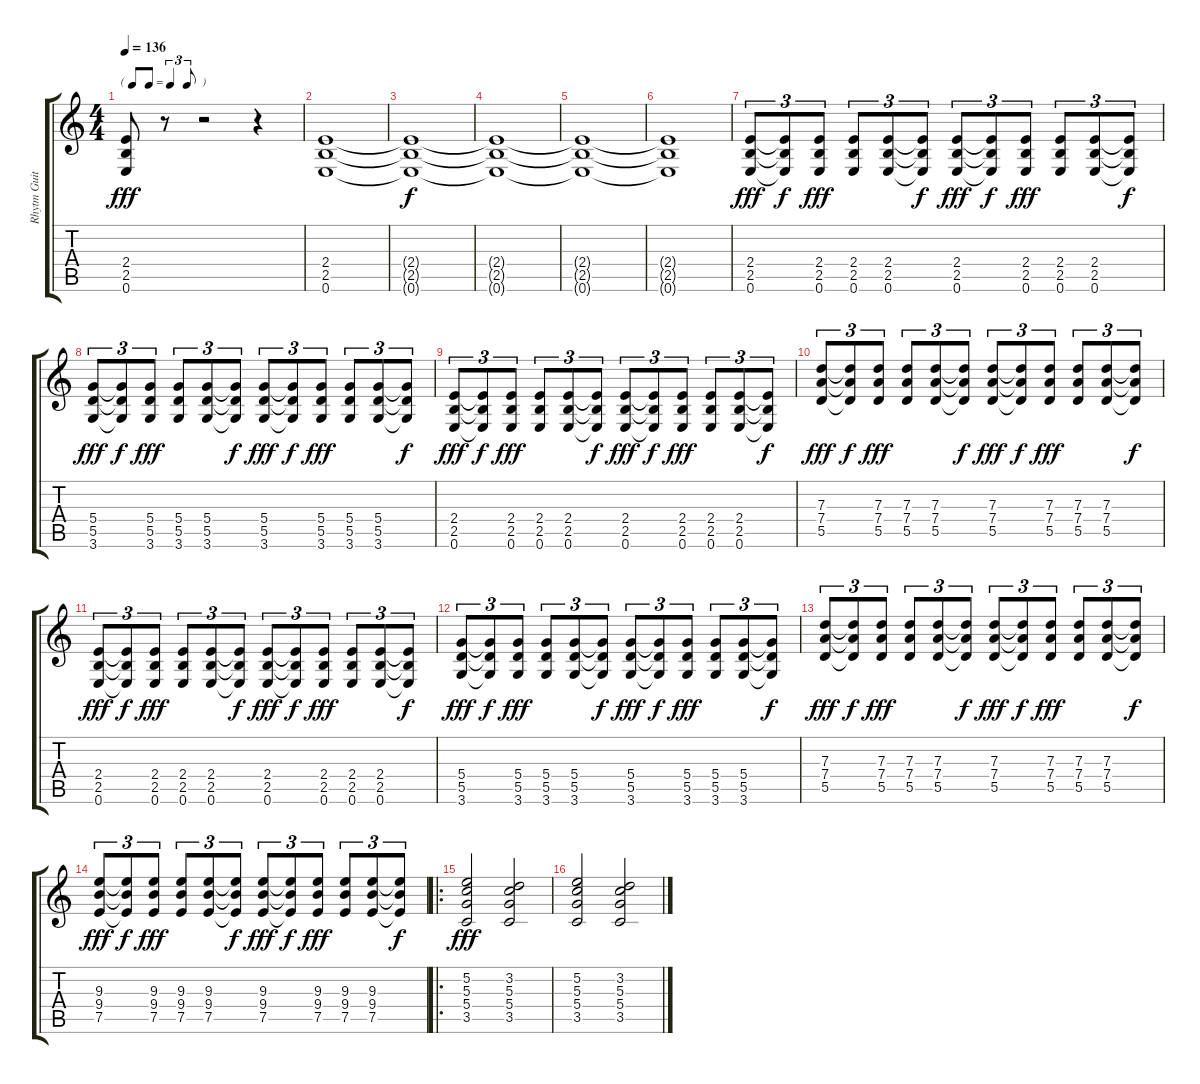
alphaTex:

\track ("Rhytm Guitar" "Rhytm Guit") {instrument distortionguitar}
\staff {score tabs}
\tuning (E4 B3 G3 D3 A2 E2) {hide}
\ts (4 4)
\tf triplet8th
\tempo 136
\clef g2
\ks c
(2.4 2.5 0.6).8{dy fff} r.8 r.2 r.4 |
(2.4 2.5 0.6).1 |
(2.4{t} 2.5{t} 0.6{t}).1{dy f} |
(2.4{t} 2.5{t} 0.6{t}).1 |
(2.4{t} 2.5{t} 0.6{t}).1 |
(2.4{t} 2.5{t} 0.6{t}).1 |
(2.4 2.5 0.6).8{tu (3 2) dy fff} (2.4{t} 2.5{t} 0.6{t}).8{tu (3 2) dy f} (2.4 2.5 0.6).8{tu (3 2) dy fff} (2.4 2.5 0.6).8{tu (3 2)} (2.4 2.5 0.6).8{tu (3 2)} (2.4{t} 2.5{t} 0.6{t}).8{tu (3 2) dy f} (2.4 2.5 0.6).8{tu (3 2) dy fff} (2.4{t} 2.5{t} 0.6{t}).8{tu (3 2) dy f} (2.4 2.5 0.6).8{tu (3 2) dy fff} (2.4 2.5 0.6).8{tu (3 2)} (2.4 2.5 0.6).8{tu (3 2)} (2.4{t} 2.5{t} 0.6{t}).8{tu (3 2) dy f} |
(5.4 5.5 3.6).8{tu (3 2) dy fff} (5.4{t} 5.5{t} 3.6{t}).8{tu (3 2) dy f} (5.4 5.5 3.6).8{tu (3 2) dy fff} (5.4 5.5 3.6).8{tu (3 2)} (5.4 5.5 3.6).8{tu (3 2)} (5.4{t} 5.5{t} 3.6{t}).8{tu (3 2) dy f} (5.4 5.5 3.6).8{tu (3 2) dy fff} (5.4{t} 5.5{t} 3.6{t}).8{tu (3 2) dy f} (5.4 5.5 3.6).8{tu (3 2) dy fff} (5.4 5.5 3.6).8{tu (3 2)} (5.4 5.5 3.6).8{tu (3 2)} (5.4{t} 5.5{t} 3.6{t}).8{tu (3 2) dy f} |
(2.4 2.5 0.6).8{tu (3 2) dy fff} (2.4{t} 2.5{t} 0.6{t}).8{tu (3 2) dy f} (2.4 2.5 0.6).8{tu (3 2) dy fff} (2.4 2.5 0.6).8{tu (3 2)} (2.4 2.5 0.6).8{tu (3 2)} (2.4{t} 2.5{t} 0.6{t}).8{tu (3 2) dy f} (2.4 2.5 0.6).8{tu (3 2) dy fff} (2.4{t} 2.5{t} 0.6{t}).8{tu (3 2) dy f} (2.4 2.5 0.6).8{tu (3 2) dy fff} (2.4 2.5 0.6).8{tu (3 2)} (2.4 2.5 0.6).8{tu (3 2)} (2.4{t} 2.5{t} 0.6{t}).8{tu (3 2) dy f} |
(7.3 7.4 5.5).8{tu (3 2) dy fff} (7.3{t} 7.4{t} 5.5{t}).8{tu (3 2) dy f} (7.3 7.4 5.5).8{tu (3 2) dy fff} (7.3 7.4 5.5).8{tu (3 2)} (7.3 7.4 5.5).8{tu (3 2)} (7.3{t} 7.4{t} 5.5{t}).8{tu (3 2) dy f} (7.3 7.4 5.5).8{tu (3 2) dy fff} (7.3{t} 7.4{t} 5.5{t}).8{tu (3 2) dy f} (7.3 7.4 5.5).8{tu (3 2) dy fff} (7.3 7.4 5.5).8{tu (3 2)} (7.3 7.4 5.5).8{tu (3 2)} (7.3{t} 7.4{t} 5.5{t}).8{tu (3 2) dy f} |
(2.4 2.5 0.6).8{tu (3 2) dy fff} (2.4{t} 2.5{t} 0.6{t}).8{tu (3 2) dy f} (2.4 2.5 0.6).8{tu (3 2) dy fff} (2.4 2.5 0.6).8{tu (3 2)} (2.4 2.5 0.6).8{tu (3 2)} (2.4{t} 2.5{t} 0.6{t}).8{tu (3 2) dy f} (2.4 2.5 0.6).8{tu (3 2) dy fff} (2.4{t} 2.5{t} 0.6{t}).8{tu (3 2) dy f} (2.4 2.5 0.6).8{tu (3 2) dy fff} (2.4 2.5 0.6).8{tu (3 2)} (2.4 2.5 0.6).8{tu (3 2)} (2.4{t} 2.5{t} 0.6{t}).8{tu (3 2) dy f} |
(5.4 5.5 3.6).8{tu (3 2) dy fff} (5.4{t} 5.5{t} 3.6{t}).8{tu (3 2) dy f} (5.4 5.5 3.6).8{tu (3 2) dy fff} (5.4 5.5 3.6).8{tu (3 2)} (5.4 5.5 3.6).8{tu (3 2)} (5.4{t} 5.5{t} 3.6{t}).8{tu (3 2) dy f} (5.4 5.5 3.6).8{tu (3 2) dy fff} (5.4{t} 5.5{t} 3.6{t}).8{tu (3 2) dy f} (5.4 5.5 3.6).8{tu (3 2) dy fff} (5.4 5.5 3.6).8{tu (3 2)} (5.4 5.5 3.6).8{tu (3 2)} (5.4{t} 5.5{t} 3.6{t}).8{tu (3 2) dy f} |
(7.3 7.4 5.5).8{tu (3 2) dy fff} (7.3{t} 7.4{t} 5.5{t}).8{tu (3 2) dy f} (7.3 7.4 5.5).8{tu (3 2) dy fff} (7.3 7.4 5.5).8{tu (3 2)} (7.3 7.4 5.5).8{tu (3 2)} (7.3{t} 7.4{t} 5.5{t}).8{tu (3 2) dy f} (7.3 7.4 5.5).8{tu (3 2) dy fff} (7.3{t} 7.4{t} 5.5{t}).8{tu (3 2) dy f} (7.3 7.4 5.5).8{tu (3 2) dy fff} (7.3 7.4 5.5).8{tu (3 2)} (7.3 7.4 5.5).8{tu (3 2)} (7.3{t} 7.4{t} 5.5{t}).8{tu (3 2) dy f} |
(9.3 9.4 7.5).8{tu (3 2) dy fff} (9.3{t} 9.4{t} 7.5{t}).8{tu (3 2) dy f} (9.3 9.4 7.5).8{tu (3 2) dy fff} (9.3 9.4 7.5).8{tu (3 2)} (9.3 9.4 7.5).8{tu (3 2)} (9.3{t} 9.4{t} 7.5{t}).8{tu (3 2) dy f} (9.3 9.4 7.5).8{tu (3 2) dy fff} (9.3{t} 9.4{t} 7.5{t}).8{tu (3 2) dy f} (9.3 9.4 7.5).8{tu (3 2) dy fff} (9.3 9.4 7.5).8{tu (3 2)} (9.3 9.4 7.5).8{tu (3 2)} (9.3{t} 9.4{t} 7.5{t}).8{tu (3 2) dy f} |
\ro
(5.2 5.3 5.4 3.5).2{dy fff} (3.2 5.3 5.4 3.5).2 |
(5.2 5.3 5.4 3.5).2 (3.2 5.3 5.4 3.5).2
